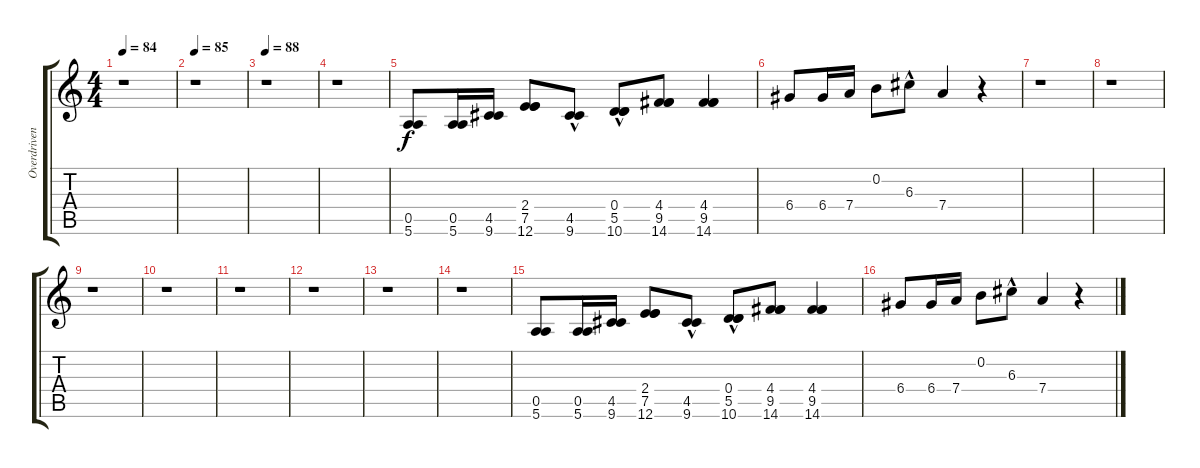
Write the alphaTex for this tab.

\track ("Overdriven" "Overdriven") {instrument overdrivenguitar}
\staff {score tabs}
\tuning (E4 B3 G3 D3 A2 E2) {hide}
\ts (4 4)
\tempo 84
\clef g2
\ks c
r.1{dy f instrument overdrivenguitar} |
\tempo 85
r.1 |
\tempo 88
r.1 |
r.1 |
(0.5 5.6).8 (0.5 5.6).16 (4.5 9.6).16 (2.4 7.5 12.6).8 (4.5{hac} 9.6{hac}).8 (0.4{hac} 5.5{hac} 10.6{hac}).8 (4.4 9.5 14.6).8 (4.4 9.5 14.6).4 |
6.4.8 6.4.16 7.4.16 0.2.8 6.3{hac}.8 7.4.4 r.4 |
r.1 |
r.1 |
r.1 |
r.1 |
r.1 |
r.1 |
r.1 |
r.1 |
(0.5 5.6).8 (0.5 5.6).16 (4.5 9.6).16 (2.4 7.5 12.6).8 (4.5{hac} 9.6{hac}).8 (0.4{hac} 5.5{hac} 10.6{hac}).8 (4.4 9.5 14.6).8 (4.4 9.5 14.6).4 |
6.4.8 6.4.16 7.4.16 0.2.8 6.3{hac}.8 7.4.4 r.4
